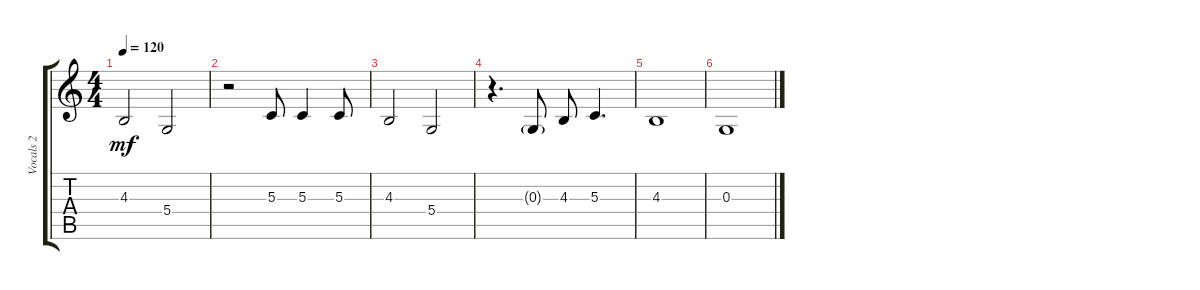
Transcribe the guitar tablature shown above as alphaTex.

\track ("Vocals 2" "Vocals 2") {instrument tenorsax}
\staff {score tabs}
\tuning (E4 B3 G3 D3 A2 E2) {hide}
\ts (4 4)
\tempo 120
\clef g2
\ks c
4.3.2{dy mf} 5.4.2 |
r.2 5.3.8 5.3.4 5.3.8 |
4.3.2 5.4.2 |
r.4{d} 0.3{g}.8 4.3.8 5.3.4{d} |
4.3.1 |
0.3.1
